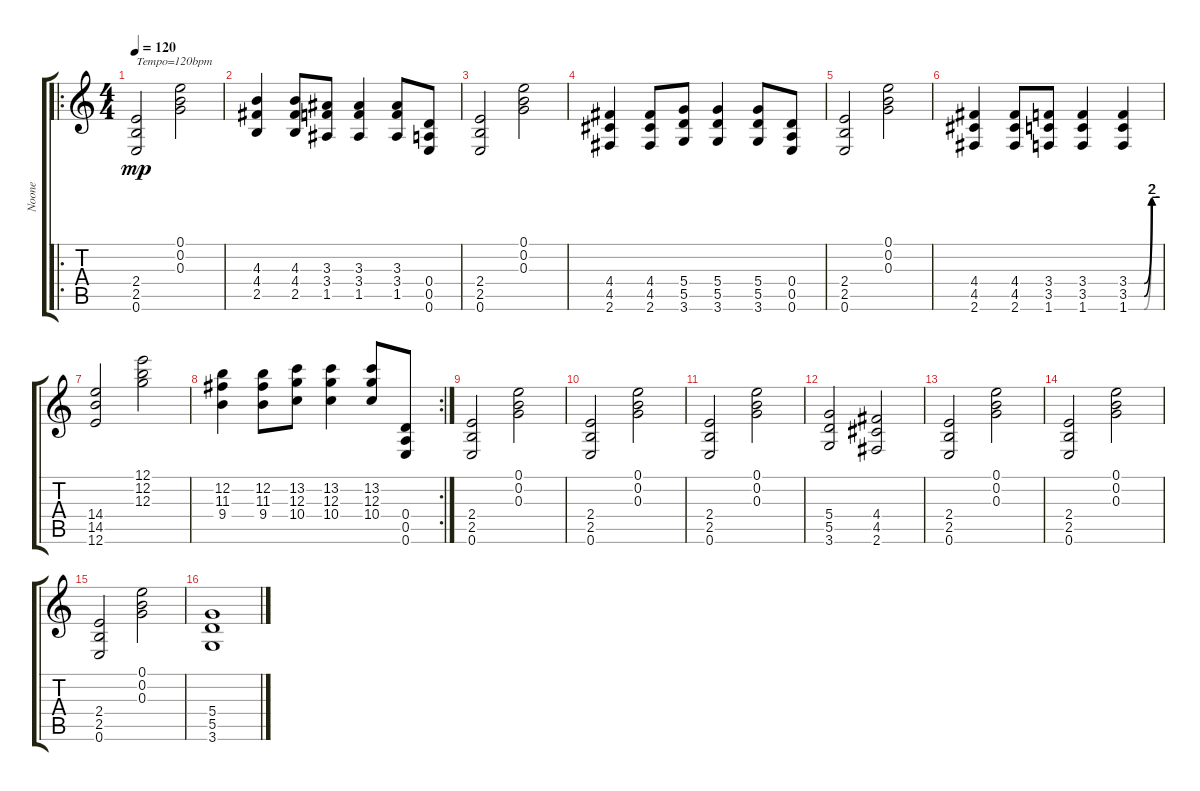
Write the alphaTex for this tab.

\track ("Noone" "Noone") {instrument overdrivenguitar}
\staff {score tabs}
\tuning (E4 B3 G3 D3 A2 E2) {hide}
\ro
\ts (4 4)
\tempo 120
\clef g2
\ks c
(2.4 2.5 0.6).2{txt "Tempo=120bpm" dy mp instrument overdrivenguitar} (0.1 0.2 0.3).2 |
(4.3 4.4 2.5).4 (4.3 4.4 2.5).8 (3.3 3.4 1.5).8 (3.3 3.4 1.5).4 (3.3 3.4 1.5).8 (0.4 0.5 0.6).8 |
(2.4 2.5 0.6).2 (0.1 0.2 0.3).2 |
(4.4 4.5 2.6).4 (4.4 4.5 2.6).8 (5.4 5.5 3.6).8 (5.4 5.5 3.6).4 (5.4 5.5 3.6).8 (0.4 0.5 0.6).8 |
(2.4 2.5 0.6).2 (0.1 0.2 0.3).2 |
(4.4 4.5 2.6).4 (4.4 4.5 2.6).8 (3.4 3.5 1.6).8 (3.4 3.5 1.6).4 (3.4{be (custom 0 0 30 0 46 8 60 8)} 3.5{be (custom 0 0 30 0 44 8 60 8)} 1.6{be (custom 0 0 30 0 45 8 60 8)}).4 |
(14.4 14.5 12.6).2 (12.1 12.2 12.3).2 |
\rc 2
(12.2 11.3 9.4).4 (12.2 11.3 9.4).8 (13.2 12.3 10.4).8 (13.2 12.3 10.4).4 (13.2 12.3 10.4).8 (0.4 0.5 0.6).8 |
(2.4 2.5 0.6).2 (0.1 0.2 0.3).2 |
(2.4 2.5 0.6).2 (0.1 0.2 0.3).2 |
(2.4 2.5 0.6).2 (0.1 0.2 0.3).2 |
(5.4 5.5 3.6).2 (4.4 4.5 2.6).2 |
(2.4 2.5 0.6).2 (0.1 0.2 0.3).2 |
(2.4 2.5 0.6).2 (0.1 0.2 0.3).2 |
(2.4 2.5 0.6).2 (0.1 0.2 0.3).2 |
(5.4 5.5 3.6).1
